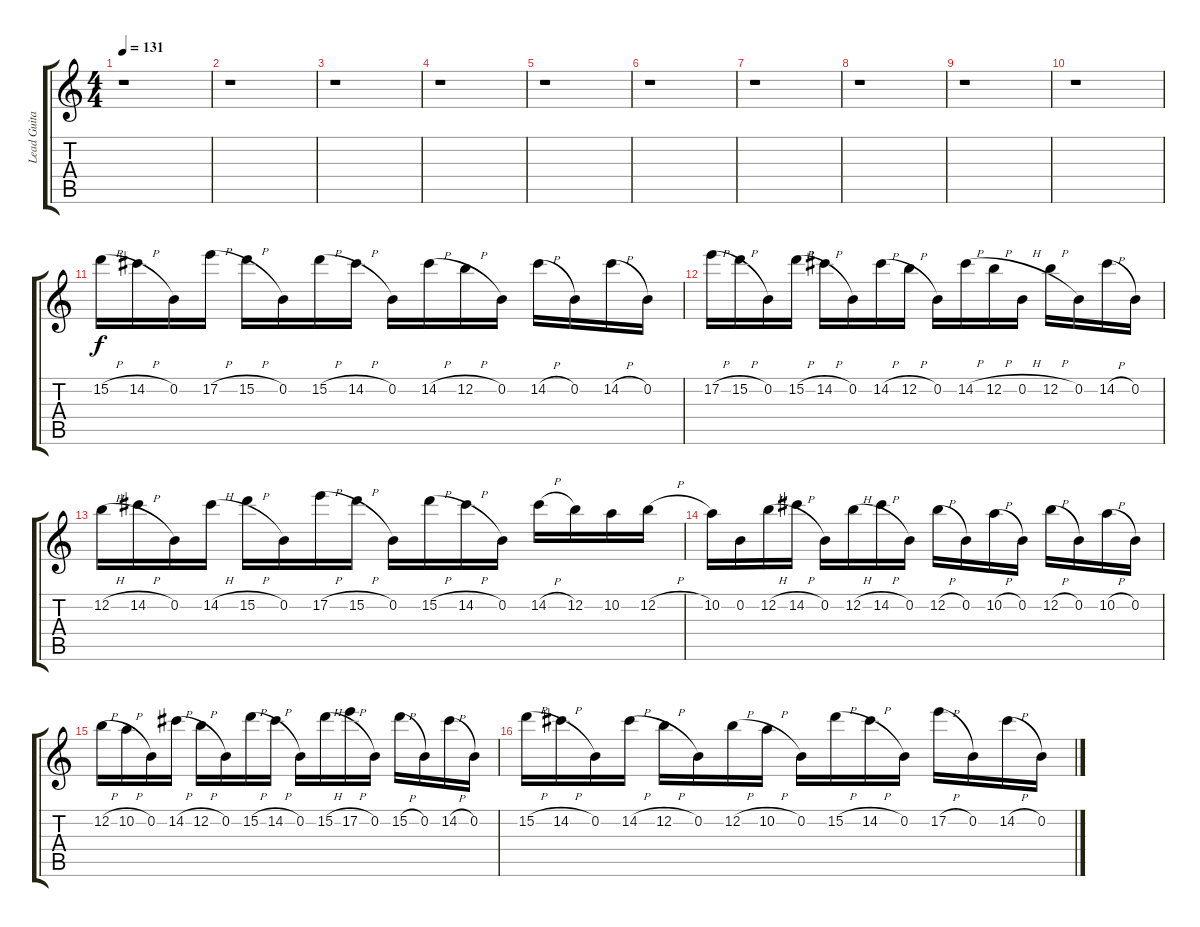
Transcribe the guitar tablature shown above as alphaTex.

\track ("Lead Guitar" "Lead Guita") {instrument distortionguitar}
\staff {score tabs}
\tuning (E4 B3 G3 D3 A2 E2) {hide}
\ts (4 4)
\tempo 131
\clef g2
\ks c
r.1{dy f} |
r.1 |
r.1 |
r.1 |
r.1 |
r.1 |
r.1 |
r.1 |
r.1 |
r.1 |
15.2{h}.16 14.2{h}.16 0.2.16 17.2{h}.16 15.2{h}.16 0.2.16 15.2{h}.16 14.2{h}.16 0.2.16 14.2{h}.16 12.2{h}.16 0.2.16 14.2{h}.16 0.2.16 14.2{h}.16 0.2.16 |
17.2{h}.16 15.2{h}.16 0.2.16 15.2{h}.16 14.2{h}.16 0.2.16 14.2{h}.16 12.2{h}.16 0.2.16 14.2{h}.16 12.2{h}.16 0.2{h}.16 12.2{h}.16 0.2.16 14.2{h}.16 0.2.16 |
12.2{h}.16 14.2{h}.16 0.2.16 14.2{h}.16 15.2{h}.16 0.2.16 17.2{h}.16 15.2{h}.16 0.2.16 15.2{h}.16 14.2{h}.16 0.2.16 14.2{h}.16 12.2.16 10.2.16 12.2{h}.16 |
10.2.16 0.2.16 12.2{h}.16 14.2{h}.16 0.2.16 12.2{h}.16 14.2{h}.16 0.2.16 12.2{h}.16 0.2.16 10.2{h}.16 0.2.16 12.2{h}.16 0.2.16 10.2{h}.16 0.2.16 |
12.2{h}.16 10.2{h}.16 0.2.16 14.2{h}.16 12.2{h}.16 0.2.16 15.2{h}.16 14.2{h}.16 0.2.16 15.2{h}.16 17.2{h}.16 0.2.16 15.2{h}.16 0.2.16 14.2{h}.16 0.2.16 |
15.2{h}.16 14.2{h}.16 0.2.16 14.2{h}.16 12.2{h}.16 0.2.16 12.2{h}.16 10.2{h}.16 0.2.16 15.2{h}.16 14.2{h}.16 0.2.16 17.2{h}.16 0.2.16 14.2{h}.16 0.2.16
